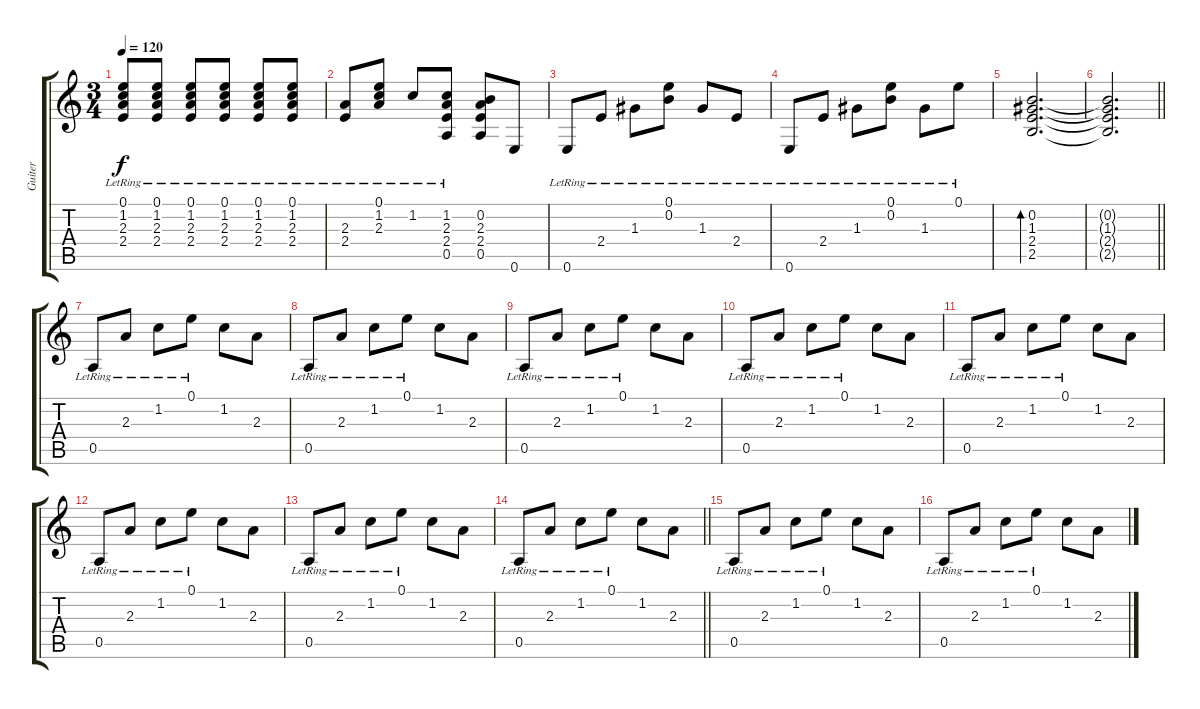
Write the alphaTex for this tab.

\track ("Guiter" "Guiter") {instrument electricguitarjazz}
\staff {score tabs}
\tuning (E4 B3 G3 D3 A2 E2) {hide}
\ts (3 4)
\tempo 120
\clef g2
\ks c
(0.1{lr} 1.2{lr} 2.3{lr} 2.4{lr}).8{dy f} (0.1{lr} 1.2{lr} 2.3{lr} 2.4{lr}).8 (0.1{lr} 1.2{lr} 2.3{lr} 2.4{lr}).8 (0.1{lr} 1.2{lr} 2.3{lr} 2.4{lr}).8 (0.1{lr} 1.2{lr} 2.3{lr} 2.4{lr}).8 (0.1{lr} 1.2{lr} 2.3{lr} 2.4{lr}).8 |
(2.3{lr} 2.4{lr}).8 (0.1{lr} 1.2{lr} 2.3{lr}).8 1.2{lr}.8 (1.2 2.3{lr} 2.4{lr} 0.5{lr}).8 (0.2 2.3 2.4 0.5).8 0.6.8 |
0.6{lr}.8 2.4{lr}.8 1.3{lr}.8 (0.1{lr} 0.2{lr}).8 1.3{lr}.8 2.4{lr}.8 |
0.6{lr}.8 2.4{lr}.8 1.3{lr}.8 (0.1{lr} 0.2{lr}).8 1.3{lr}.8 0.1{lr}.8 |
(0.2 1.3 2.4 2.5).2{d bd 120} |
\barLineRight lightlight
(0.2{t} 1.3{t} 2.4{t} 2.5{t}).2{d} |
0.5{lr}.8 2.3{lr}.8 1.2{lr}.8 0.1{lr}.8 1.2.8 2.3.8 |
0.5{lr}.8 2.3{lr}.8 1.2{lr}.8 0.1{lr}.8 1.2.8 2.3.8 |
0.5{lr}.8 2.3{lr}.8 1.2{lr}.8 0.1{lr}.8 1.2.8 2.3.8 |
0.5{lr}.8 2.3{lr}.8 1.2{lr}.8 0.1{lr}.8 1.2.8 2.3.8 |
0.5{lr}.8 2.3{lr}.8 1.2{lr}.8 0.1{lr}.8 1.2.8 2.3.8 |
0.5{lr}.8 2.3{lr}.8 1.2{lr}.8 0.1{lr}.8 1.2.8 2.3.8 |
0.5{lr}.8 2.3{lr}.8 1.2{lr}.8 0.1{lr}.8 1.2.8 2.3.8 |
\barLineRight lightlight
0.5{lr}.8 2.3{lr}.8 1.2{lr}.8 0.1{lr}.8 1.2.8 2.3.8 |
0.5{lr}.8 2.3{lr}.8 1.2{lr}.8 0.1{lr}.8 1.2.8 2.3.8 |
0.5{lr}.8 2.3{lr}.8 1.2{lr}.8 0.1{lr}.8 1.2.8 2.3.8
